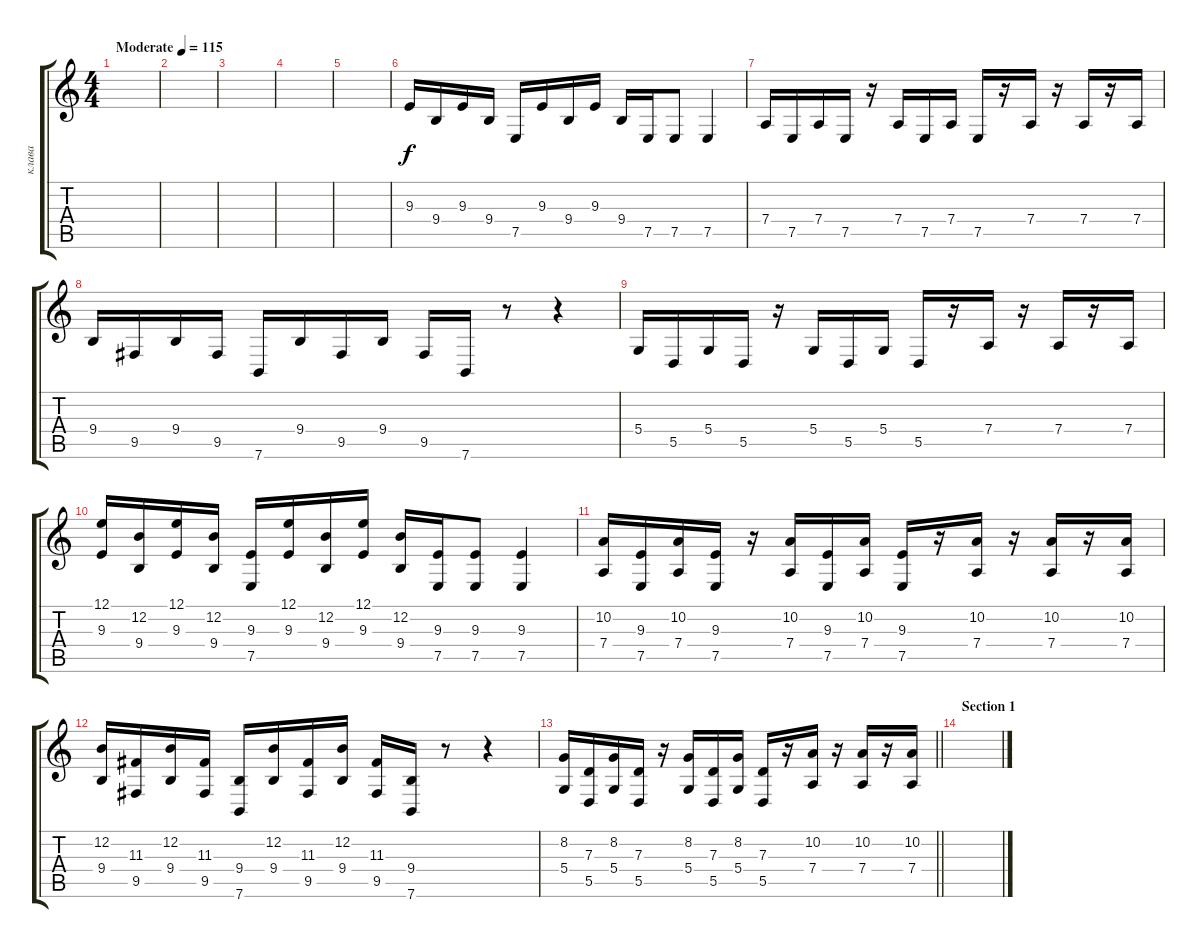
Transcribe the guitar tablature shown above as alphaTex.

\track ("клава" "клава") {instrument lead2sawtooth}
\staff {score tabs}
\tuning (E4 B3 G3 D3 A2 E2) {hide}
\ts (4 4)
\tempo (115 "Moderate")
\clef g2
\ks c
|
|
|
|
|
9.3.16 9.4.16 9.3.16 9.4.16 7.5.16 9.3.16 9.4.16 9.3.16 9.4.16 7.5.16 7.5.8 7.5.4 |
7.4.16 7.5.16 7.4.16 7.5.16 r.16 7.4.16 7.5.16 7.4.16 7.5.16 r.16 7.4.16 r.16 7.4.16 r.16 7.4.16 |
9.4.16 9.5.16 9.4.16 9.5.16 7.6.16 9.4.16 9.5.16 9.4.16 9.5.16 7.6.16 r.8 r.4 |
5.4.16 5.5.16 5.4.16 5.5.16 r.16 5.4.16 5.5.16 5.4.16 5.5.16 r.16 7.4.16 r.16 7.4.16 r.16 7.4.16 |
(12.1 9.3).16 (12.2 9.4).16 (12.1 9.3).16 (12.2 9.4).16 (9.3 7.5).16 (12.1 9.3).16 (12.2 9.4).16 (12.1 9.3).16 (12.2 9.4).16 (9.3 7.5).16 (9.3 7.5).8 (9.3 7.5).4 |
(10.2 7.4).16 (9.3 7.5).16 (10.2 7.4).16 (9.3 7.5).16 r.16 (10.2 7.4).16 (9.3 7.5).16 (10.2 7.4).16 (9.3 7.5).16 r.16 (10.2 7.4).16 r.16 (10.2 7.4).16 r.16 (10.2 7.4).16 |
(12.2 9.4).16 (11.3 9.5).16 (12.2 9.4).16 (11.3 9.5).16 (9.4 7.6).16 (12.2 9.4).16 (11.3 9.5).16 (12.2 9.4).16 (11.3 9.5).16 (9.4 7.6).16 r.8 r.4 |
\barLineRight lightlight
(8.2 5.4).16 (7.3 5.5).16 (8.2 5.4).16 (7.3 5.5).16 r.16 (8.2 5.4).16 (7.3 5.5).16 (8.2 5.4).16 (7.3 5.5).16 r.16 (10.2 7.4).16 r.16 (10.2 7.4).16 r.16 (10.2 7.4).16 |
\section ("" "Section 1")
